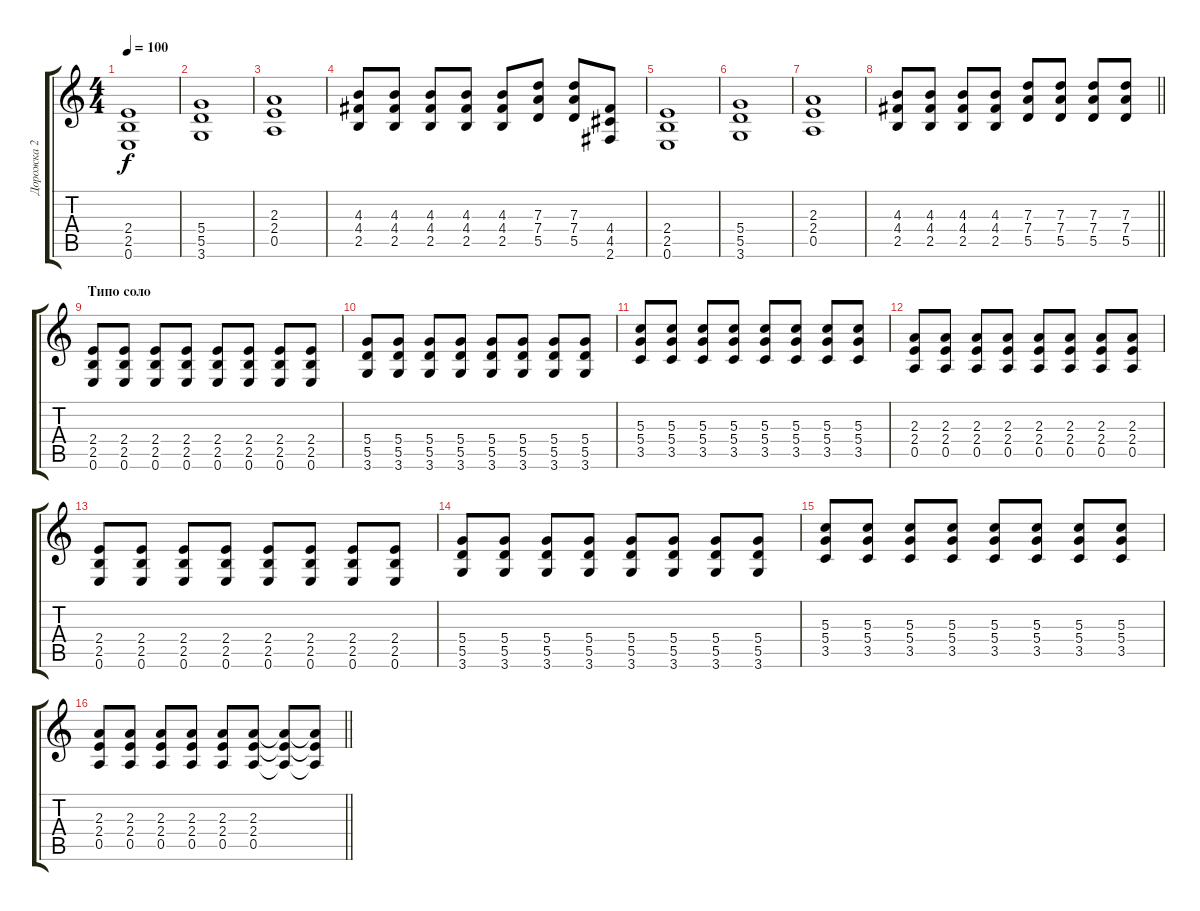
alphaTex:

\track ("Дорожка 2" "Дорожка 2") {instrument distortionguitar}
\staff {score tabs}
\tuning (E4 B3 G3 D3 A2 E2) {hide}
\ts (4 4)
\tempo 100
\clef g2
\ks c
(2.4 2.5 0.6).1{dy f} |
(5.4 5.5 3.6).1 |
(2.3 2.4 0.5).1 |
(4.3 4.4 2.5).8 (4.3 4.4 2.5).8 (4.3 4.4 2.5).8 (4.3 4.4 2.5).8 (4.3 4.4 2.5).8 (7.3 7.4 5.5).8 (7.3 7.4 5.5).8 (4.4 4.5 2.6).8 |
(2.4 2.5 0.6).1 |
(5.4 5.5 3.6).1 |
(2.3 2.4 0.5).1 |
\barLineRight lightlight
(4.3 4.4 2.5).8 (4.3 4.4 2.5).8 (4.3 4.4 2.5).8 (4.3 4.4 2.5).8 (7.3 7.4 5.5).8 (7.3 7.4 5.5).8 (7.3 7.4 5.5).8 (7.3 7.4 5.5).8 |
\section ("" "Типо соло")
(2.4 2.5 0.6).8 (2.4 2.5 0.6).8 (2.4 2.5 0.6).8 (2.4 2.5 0.6).8 (2.4 2.5 0.6).8 (2.4 2.5 0.6).8 (2.4 2.5 0.6).8 (2.4 2.5 0.6).8 |
(5.4 5.5 3.6).8 (5.4 5.5 3.6).8 (5.4 5.5 3.6).8 (5.4 5.5 3.6).8 (5.4 5.5 3.6).8 (5.4 5.5 3.6).8 (5.4 5.5 3.6).8 (5.4 5.5 3.6).8 |
(5.3 5.4 3.5).8 (5.3 5.4 3.5).8 (5.3 5.4 3.5).8 (5.3 5.4 3.5).8 (5.3 5.4 3.5).8 (5.3 5.4 3.5).8 (5.3 5.4 3.5).8 (5.3 5.4 3.5).8 |
(2.3 2.4 0.5).8 (2.3 2.4 0.5).8 (2.3 2.4 0.5).8 (2.3 2.4 0.5).8 (2.3 2.4 0.5).8 (2.3 2.4 0.5).8 (2.3 2.4 0.5).8 (2.3 2.4 0.5).8 |
(2.4 2.5 0.6).8 (2.4 2.5 0.6).8 (2.4 2.5 0.6).8 (2.4 2.5 0.6).8 (2.4 2.5 0.6).8 (2.4 2.5 0.6).8 (2.4 2.5 0.6).8 (2.4 2.5 0.6).8 |
(5.4 5.5 3.6).8 (5.4 5.5 3.6).8 (5.4 5.5 3.6).8 (5.4 5.5 3.6).8 (5.4 5.5 3.6).8 (5.4 5.5 3.6).8 (5.4 5.5 3.6).8 (5.4 5.5 3.6).8 |
(5.3 5.4 3.5).8 (5.3 5.4 3.5).8 (5.3 5.4 3.5).8 (5.3 5.4 3.5).8 (5.3 5.4 3.5).8 (5.3 5.4 3.5).8 (5.3 5.4 3.5).8 (5.3 5.4 3.5).8 |
\barLineRight lightlight
(2.3 2.4 0.5).8 (2.3 2.4 0.5).8 (2.3 2.4 0.5).8 (2.3 2.4 0.5).8 (2.3 2.4 0.5).8 (2.3 2.4 0.5).8 (2.3{t} 2.4{t} 0.5{t}).8 (2.3{t} 2.4{t} 0.5{t}).8
